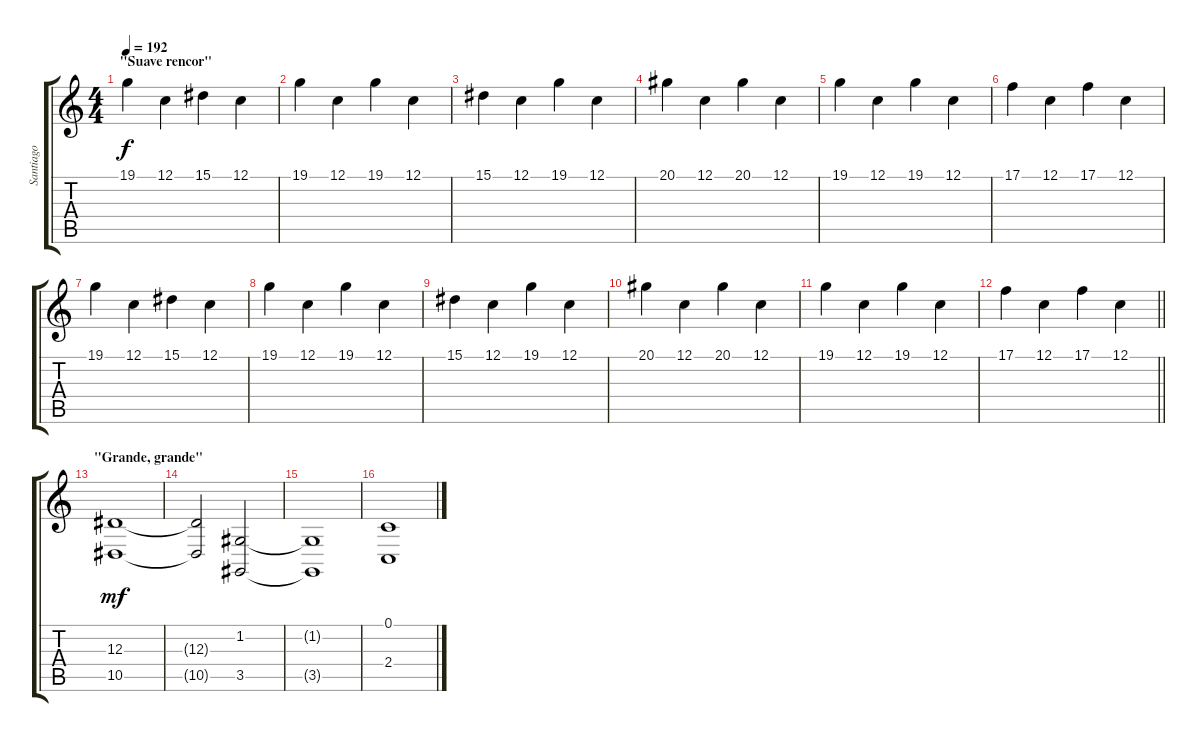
\track ("Santiago" "Santiago") {instrument lead2sawtooth}
\staff {score tabs}
\tuning (C4 G3 Eb3 Bb2 F2 C2) {hide}
\ts (4 4)
\section ("" "\"Suave rencor\"")
\tempo 192
\clef g2
\ks c
19.1.4{dy f instrument brightacousticpiano} 12.1.4 15.1.4 12.1.4 |
19.1.4 12.1.4 19.1.4 12.1.4 |
15.1.4 12.1.4 19.1.4 12.1.4 |
20.1.4 12.1.4 20.1.4 12.1.4 |
19.1.4 12.1.4 19.1.4 12.1.4 |
17.1.4 12.1.4 17.1.4 12.1.4 |
19.1.4{instrument brightacousticpiano} 12.1.4 15.1.4 12.1.4 |
19.1.4 12.1.4 19.1.4 12.1.4 |
15.1.4 12.1.4 19.1.4 12.1.4 |
20.1.4 12.1.4 20.1.4 12.1.4 |
19.1.4 12.1.4 19.1.4 12.1.4 |
\barLineRight lightlight
17.1.4 12.1.4 17.1.4 12.1.4 |
\section ("" "\"Grande, grande\"")
(12.3 10.5).1{dy mf instrument choiraahs} |
(12.3{t} 10.5{t}).2 (1.2 3.5).2 |
(1.2{t} 3.5{t}).1 |
(0.1 2.4).1
